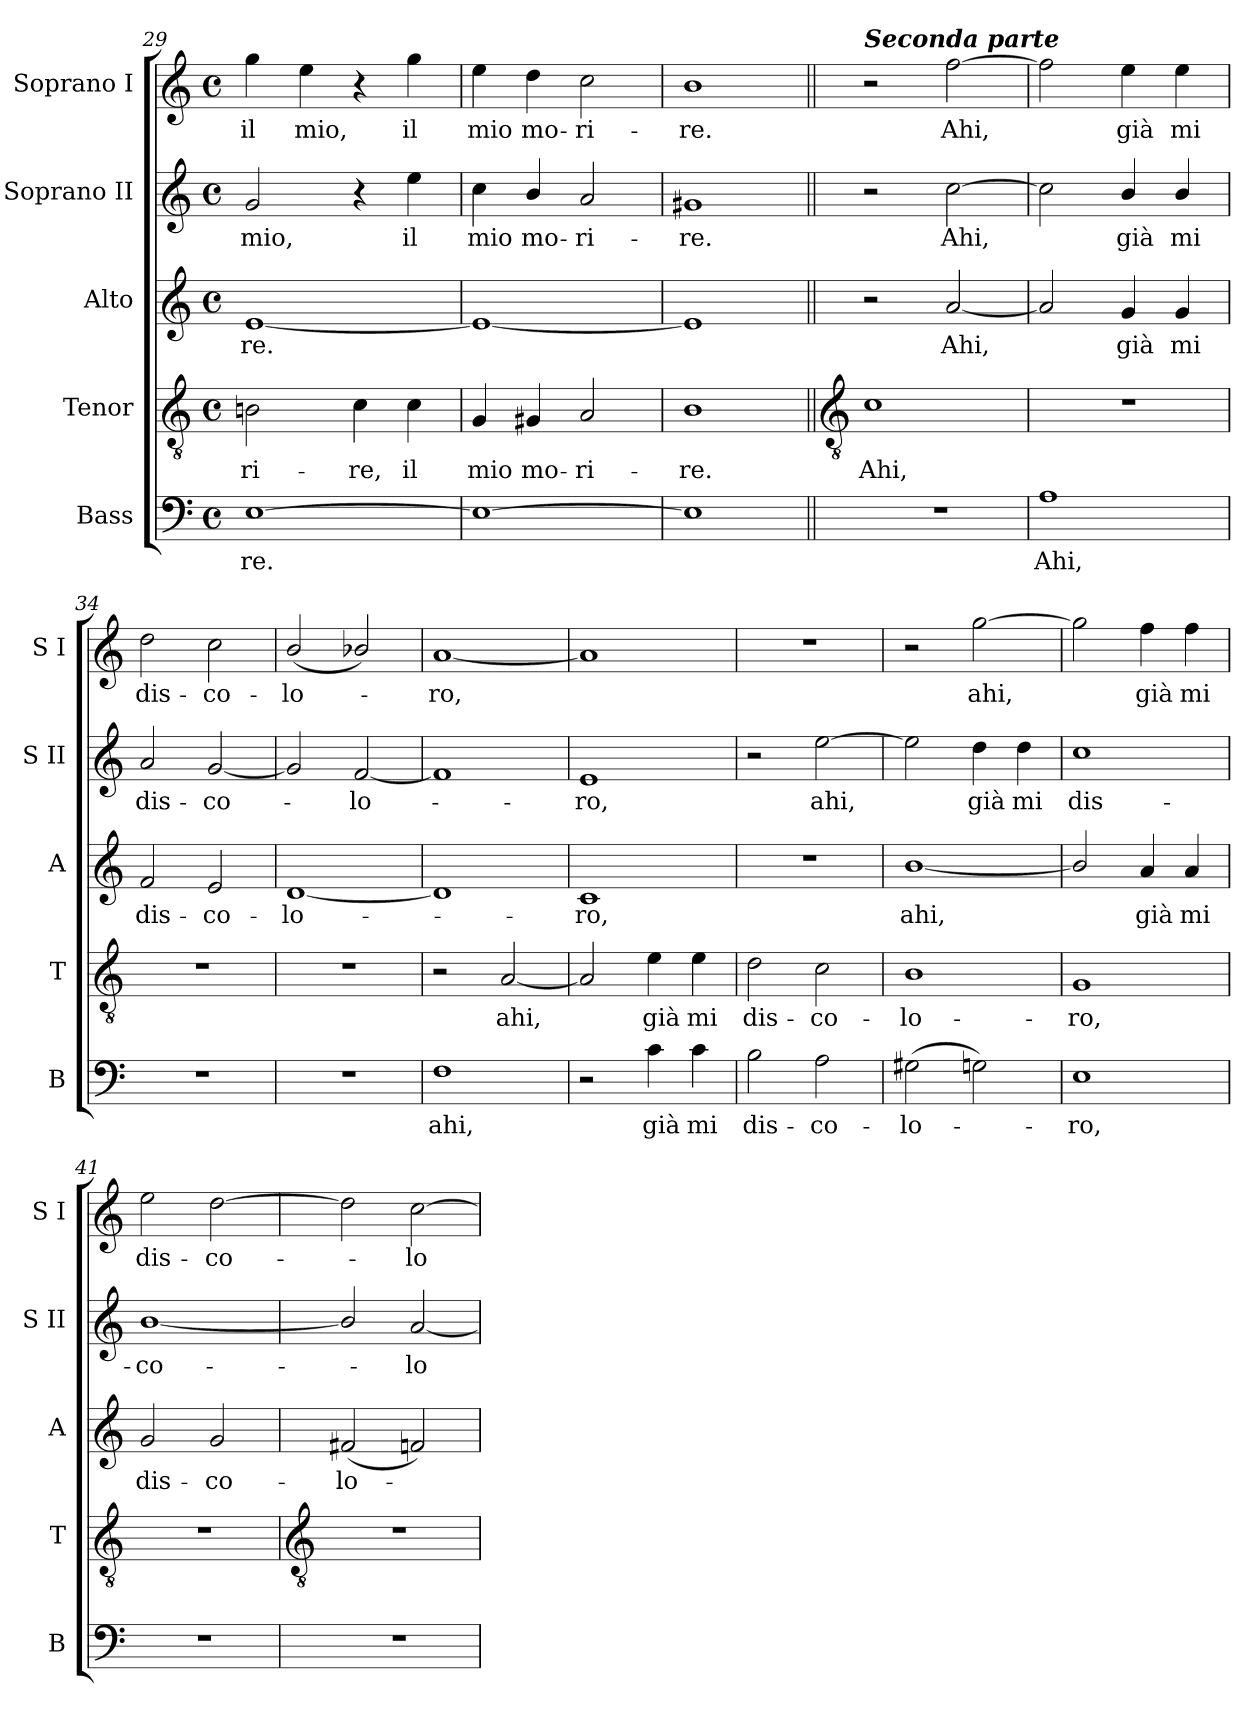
**kern	**text	**kern	**text	**kern	**text	**kern	**text	**kern	**text
*part5	*part5	*part4	*part4	*part3	*part3	*part2	*part2	*part1	*part1
*staff5	*staff5	*staff4	*staff4	*staff3	*staff3	*staff2	*staff2	*staff1	*staff1
*I"Bass	*	*I"Tenor	*	*I"Alto	*	*I"Soprano II	*	*I"Soprano I	*
*I'B	*	*I'T	*	*I'A	*	*I'S II	*	*I'S I	*
*clefF4	*	*clefGv2	*	*clefG2	*	*clefG2	*	*clefG2	*
*k[]	*	*k[]	*	*k[]	*	*k[]	*	*k[]	*
*C:	*	*C:	*	*C:	*	*C:	*	*C:	*
*M4/4	*	*M4/4	*	*M4/4	*	*M4/4	*	*M4/4	*
*met(c)	*	*met(c)	*	*met(c)	*	*met(c)	*	*met(c)	*
=29	=29	=29	=29	=29	=29	=29	=29	=29	=29
!	!LO:LY:b	!	!LO:LY:b	!	!LO:LY:b	!	!LO:LY:b	!	!LO:LY:b
[1E	-re.	2Bn	-ri-	[1e	-re.	2g	mio,	4gg	il
!	!	!	!	!	!	!	!	!	!LO:LY:b
.	.	.	.	.	.	.	.	4ee	mio,
!	!	!	!LO:LY:b	!	!	!	!	!	!
.	.	4c	-re,	.	.	4r	.	4r	.
!	!	!	!LO:LY:b	!	!	!	!LO:LY:b	!	!LO:LY:b
.	.	4c	il	.	.	4ee	il	4gg	il
=30	=30	=30	=30	=30	=30	=30	=30	=30	=30
!	!	!	!LO:LY:b	!	!	!	!LO:LY:b	!	!LO:LY:b
1E_	.	4G	mio	1e_	.	4cc	mio	4ee	mio
!	!	!	!LO:LY:b	!	!	!	!LO:LY:b	!	!LO:LY:b
.	.	4G#X	mo-	.	.	4b/	mo-	4dd	mo-
!	!	!	!LO:LY:b	!	!	!	!LO:LY:b	!	!LO:LY:b
.	.	2A	-ri-	.	.	2a	-ri-	2cc	-ri-
=31	=31	=31	=31	=31	=31	=31	=31	=31	=31
!	!	!	!LO:LY:b	!	!	!	!LO:LY:b	!	!LO:LY:b
1E]	.	1B	-re.	1e]	.	1g#X	-re.	1b	-re.
!!LO:LB:g=z
=32||	=32||	=32||	=32||	=32||	=32||	=32||	=32||	=32||	=32||
*	*	*clefGv2	*	*	*	*	*	*	*
!	!	!	!	!	!	!	!	!LO:TX:a:Bi:t=Seconda parte	!
!	!	!	!LO:LY:b	!	!	!	!	!	!
1r	.	1c	Ahi,	2r	.	2r	.	2r	.
!	!	!	!	!	!LO:LY:b	!	!LO:LY:b	!	!LO:LY:b
.	.	.	.	[2a	Ahi,	[2cc	Ahi,	[2ff	Ahi,
=33	=33	=33	=33	=33	=33	=33	=33	=33	=33
!	!LO:LY:b	!	!	!	!	!	!	!	!
1A	Ahi,	1r	.	2a]	.	2cc]	.	2ff]	.
!	!	!	!	!	!LO:LY:b	!	!LO:LY:b	!	!LO:LY:b
.	.	.	.	4g	già	4b/	già	4ee	già
!	!	!	!	!	!LO:LY:b	!	!LO:LY:b	!	!LO:LY:b
.	.	.	.	4g	mi	4b/	mi	4ee	mi
=34	=34	=34	=34	=34	=34	=34	=34	=34	=34
!	!	!	!	!	!LO:LY:b	!	!LO:LY:b	!	!LO:LY:b
1r	.	1r	.	2f	dis-	2a	dis-	2dd	dis-
!	!	!	!	!	!LO:LY:b	!	!LO:LY:b	!	!LO:LY:b
.	.	.	.	2e	-co-	[2g	-co-	2cc	-co-
=35	=35	=35	=35	=35	=35	=35	=35	=35	=35
!	!	!	!	!	!LO:LY:b	!	!	!	!LO:LY:b
1r	.	1r	.	[1d	-lo-	2g]	.	(<2b/	-lo-
!	!	!	!	!	!	!	!LO:LY:b	!	!
.	.	.	.	.	.	[2f	lo-	2b-X/)	.
=36	=36	=36	=36	=36	=36	=36	=36	=36	=36
!	!LO:LY:b	!	!	!	!	!	!	!	!LO:LY:b
1F	ahi,	2r	.	1d]	.	1f]	.	[1a	ro,
!	!	!	!LO:LY:b	!	!	!	!	!	!
.	.	[2A	ahi,	.	.	.	.	.	.
=37	=37	=37	=37	=37	=37	=37	=37	=37	=37
!	!	!	!	!	!LO:LY:b	!	!LO:LY:b	!	!
2r	.	2A]	.	1c	ro,	1e	ro,	1a]	.
!	!LO:LY:b	!	!LO:LY:b	!	!	!	!	!	!
4c	già	4e	già	.	.	.	.	.	.
!	!LO:LY:b	!	!LO:LY:b	!	!	!	!	!	!
4c	mi	4e	mi	.	.	.	.	.	.
=38	=38	=38	=38	=38	=38	=38	=38	=38	=38
!	!LO:LY:b	!	!LO:LY:b	!	!	!	!	!	!
2B	dis-	2d	dis-	1r	.	2r	.	1r	.
!	!LO:LY:b	!	!LO:LY:b	!	!	!	!LO:LY:b	!	!
2A	-co-	2c	-co-	.	.	[2ee	ahi,	.	.
=39	=39	=39	=39	=39	=39	=39	=39	=39	=39
!	!LO:LY:b	!	!LO:LY:b	!	!LO:LY:b	!	!	!	!
(>2G#X	-lo-	1B	-lo-	[1b/	ahi,	2ee]	.	2r	.
!	!	!	!	!	!	!	!LO:LY:b	!	!LO:LY:b
2Gn)	.	.	.	.	.	4dd	già	[2gg	ahi,
!	!	!	!	!	!	!	!LO:LY:b	!	!
.	.	.	.	.	.	4dd	mi	.	.
=40	=40	=40	=40	=40	=40	=40	=40	=40	=40
!	!LO:LY:b	!	!LO:LY:b	!	!	!	!LO:LY:b	!	!
1E	ro,	1G	-ro,	2b/]	.	1cc	dis-	2gg]	.
!	!	!	!	!	!LO:LY:b	!	!	!	!LO:LY:b
.	.	.	.	4a	già	.	.	4ff	già
!	!	!	!	!	!LO:LY:b	!	!	!	!LO:LY:b
.	.	.	.	4a	mi	.	.	4ff	mi
=41	=41	=41	=41	=41	=41	=41	=41	=41	=41
!	!	!	!	!	!LO:LY:b	!	!LO:LY:b	!	!LO:LY:b
1r	.	1r	.	2g	dis-	[1b/	-co-	2ee	dis-
!	!	!	!	!	!LO:LY:b	!	!	!	!LO:LY:b
.	.	.	.	2g	-co-	.	.	[2dd	-co-
!!LO:LB:g=z
=42	=42	=42	=42	=42	=42	=42	=42	=42	=42
*	*	*clefGv2	*	*	*	*	*	*	*
!	!	!	!	!	!LO:LY:b	!	!	!	!
1r	.	1r	.	(<2f#X	-lo-	2b/]	.	2dd]	.
!	!	!	!	!	!	!	!LO:LY:b	!	!LO:LY:b
.	.	.	.	2fn)	.	[2a	lo-	[2cc	lo-
=	=	=	=	=	=	=	=	=	=
*-	*-	*-	*-	*-	*-	*-	*-	*-	*-
